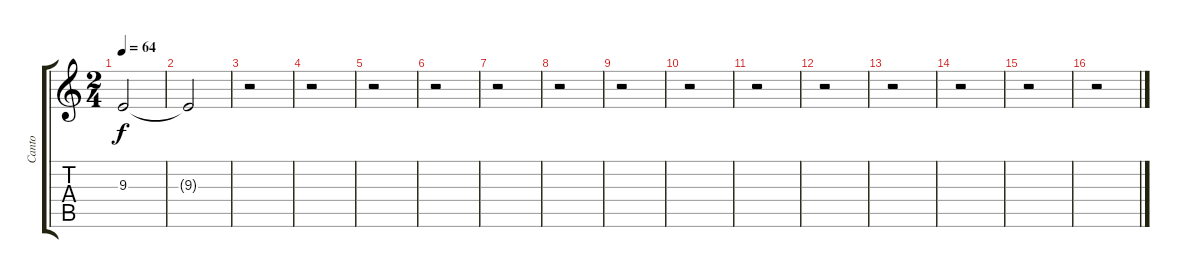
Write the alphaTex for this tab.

\track ("Canto" "Canto") {instrument synthvoice}
\staff {score tabs}
\tuning (E4 B3 G3 D3 A2 E2) {hide}
\ts (2 4)
\tempo 64
\clef g2
\ks c
9.3.2{dy f} |
9.3{t}.2 |
r.2 |
r.2 |
r.2 |
r.2 |
r.2 |
r.2 |
r.2 |
r.2 |
r.2 |
r.2 |
r.2 |
r.2 |
r.2 |
r.2
